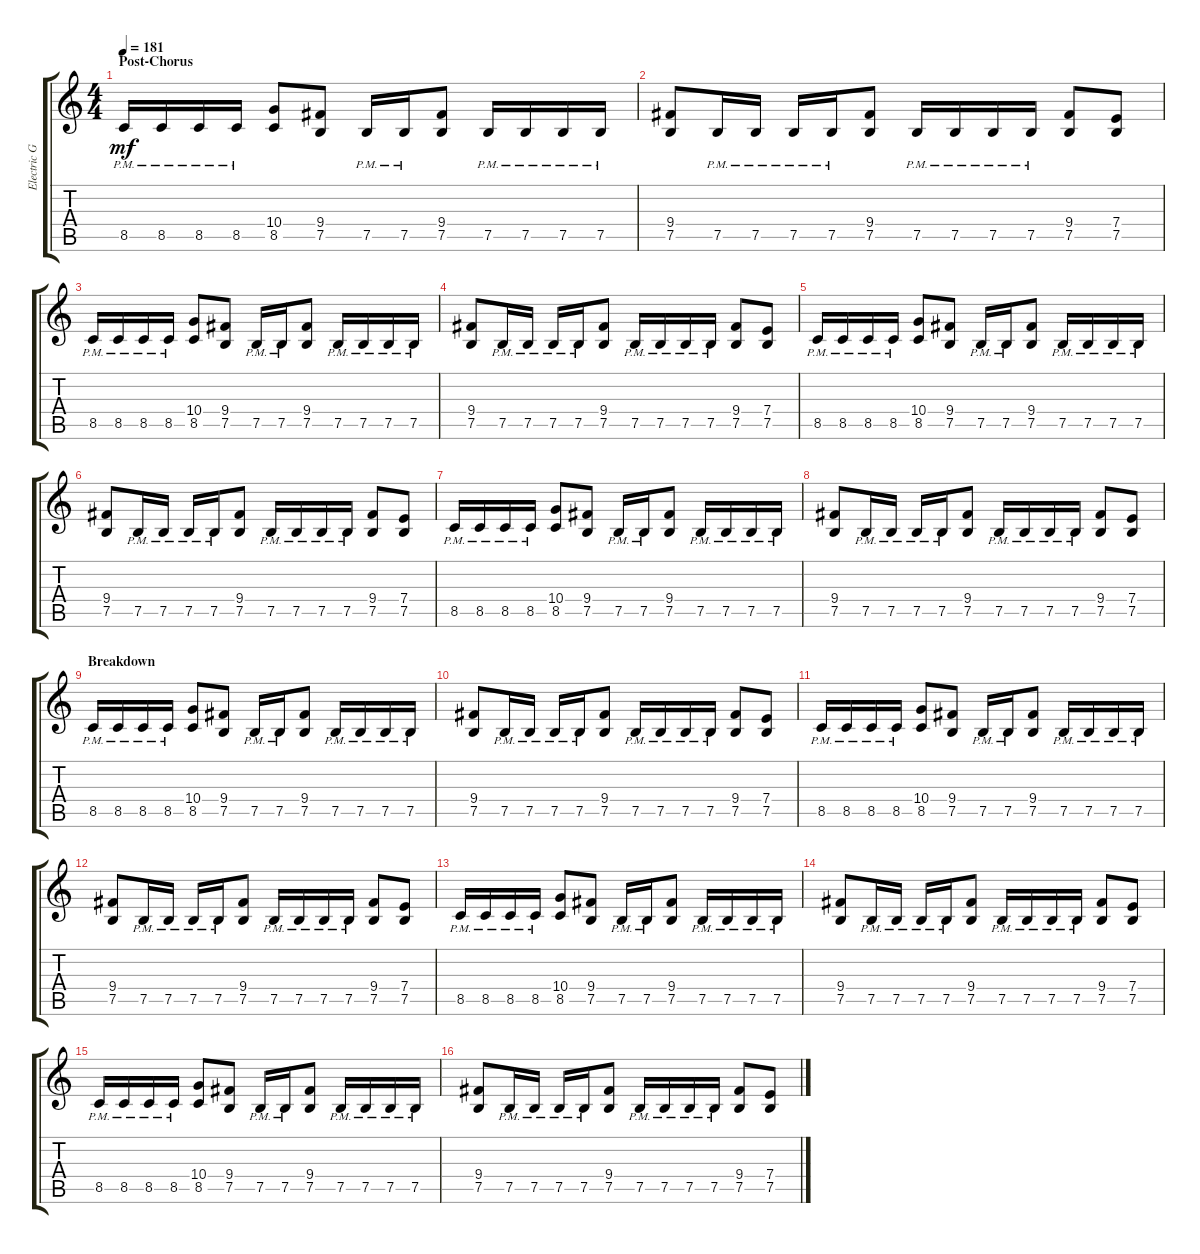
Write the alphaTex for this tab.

\track ("Electric Guitar" "Electric G") {instrument distortionguitar}
\staff {score tabs}
\tuning (B3 Gb3 D3 A2 E2 B1) {hide}
\ts (4 4)
\section ("" "Post-Chorus")
\tempo 181
\clef g2
\ks c
8.5{pm}.16{dy mf} 8.5{pm}.16 8.5{pm}.16 8.5{pm}.16 (10.4 8.5).8 (9.4 7.5).8 7.5{pm}.16 7.5{pm}.16 (9.4 7.5).8 7.5{pm}.16 7.5{pm}.16 7.5{pm}.16 7.5{pm}.16 |
(9.4 7.5).8 7.5{pm}.16 7.5{pm}.16 7.5{pm}.16 7.5{pm}.16 (9.4 7.5).8 7.5{pm}.16 7.5{pm}.16 7.5{pm}.16 7.5{pm}.16 (9.4 7.5).8 (7.4 7.5).8 |
8.5{pm}.16 8.5{pm}.16 8.5{pm}.16 8.5{pm}.16 (10.4 8.5).8 (9.4 7.5).8 7.5{pm}.16 7.5{pm}.16 (9.4 7.5).8 7.5{pm}.16 7.5{pm}.16 7.5{pm}.16 7.5{pm}.16 |
(9.4 7.5).8 7.5{pm}.16 7.5{pm}.16 7.5{pm}.16 7.5{pm}.16 (9.4 7.5).8 7.5{pm}.16 7.5{pm}.16 7.5{pm}.16 7.5{pm}.16 (9.4 7.5).8 (7.4 7.5).8 |
8.5{pm}.16 8.5{pm}.16 8.5{pm}.16 8.5{pm}.16 (10.4 8.5).8 (9.4 7.5).8 7.5{pm}.16 7.5{pm}.16 (9.4 7.5).8 7.5{pm}.16 7.5{pm}.16 7.5{pm}.16 7.5{pm}.16 |
(9.4 7.5).8 7.5{pm}.16 7.5{pm}.16 7.5{pm}.16 7.5{pm}.16 (9.4 7.5).8 7.5{pm}.16 7.5{pm}.16 7.5{pm}.16 7.5{pm}.16 (9.4 7.5).8 (7.4 7.5).8 |
8.5{pm}.16 8.5{pm}.16 8.5{pm}.16 8.5{pm}.16 (10.4 8.5).8 (9.4 7.5).8 7.5{pm}.16 7.5{pm}.16 (9.4 7.5).8 7.5{pm}.16 7.5{pm}.16 7.5{pm}.16 7.5{pm}.16 |
(9.4 7.5).8 7.5{pm}.16 7.5{pm}.16 7.5{pm}.16 7.5{pm}.16 (9.4 7.5).8 7.5{pm}.16 7.5{pm}.16 7.5{pm}.16 7.5{pm}.16 (9.4 7.5).8 (7.4 7.5).8 |
\section ("" "Breakdown")
8.5{pm}.16 8.5{pm}.16 8.5{pm}.16 8.5{pm}.16 (10.4 8.5).8 (9.4 7.5).8 7.5{pm}.16 7.5{pm}.16 (9.4 7.5).8 7.5{pm}.16 7.5{pm}.16 7.5{pm}.16 7.5{pm}.16 |
(9.4 7.5).8 7.5{pm}.16 7.5{pm}.16 7.5{pm}.16 7.5{pm}.16 (9.4 7.5).8 7.5{pm}.16 7.5{pm}.16 7.5{pm}.16 7.5{pm}.16 (9.4 7.5).8 (7.4 7.5).8 |
8.5{pm}.16 8.5{pm}.16 8.5{pm}.16 8.5{pm}.16 (10.4 8.5).8 (9.4 7.5).8 7.5{pm}.16 7.5{pm}.16 (9.4 7.5).8 7.5{pm}.16 7.5{pm}.16 7.5{pm}.16 7.5{pm}.16 |
(9.4 7.5).8 7.5{pm}.16 7.5{pm}.16 7.5{pm}.16 7.5{pm}.16 (9.4 7.5).8 7.5{pm}.16 7.5{pm}.16 7.5{pm}.16 7.5{pm}.16 (9.4 7.5).8 (7.4 7.5).8 |
8.5{pm}.16 8.5{pm}.16 8.5{pm}.16 8.5{pm}.16 (10.4 8.5).8 (9.4 7.5).8 7.5{pm}.16 7.5{pm}.16 (9.4 7.5).8 7.5{pm}.16 7.5{pm}.16 7.5{pm}.16 7.5{pm}.16 |
(9.4 7.5).8 7.5{pm}.16 7.5{pm}.16 7.5{pm}.16 7.5{pm}.16 (9.4 7.5).8 7.5{pm}.16 7.5{pm}.16 7.5{pm}.16 7.5{pm}.16 (9.4 7.5).8 (7.4 7.5).8 |
8.5{pm}.16 8.5{pm}.16 8.5{pm}.16 8.5{pm}.16 (10.4 8.5).8 (9.4 7.5).8 7.5{pm}.16 7.5{pm}.16 (9.4 7.5).8 7.5{pm}.16 7.5{pm}.16 7.5{pm}.16 7.5{pm}.16 |
(9.4 7.5).8 7.5{pm}.16 7.5{pm}.16 7.5{pm}.16 7.5{pm}.16 (9.4 7.5).8 7.5{pm}.16 7.5{pm}.16 7.5{pm}.16 7.5{pm}.16 (9.4 7.5).8 (7.4 7.5).8
